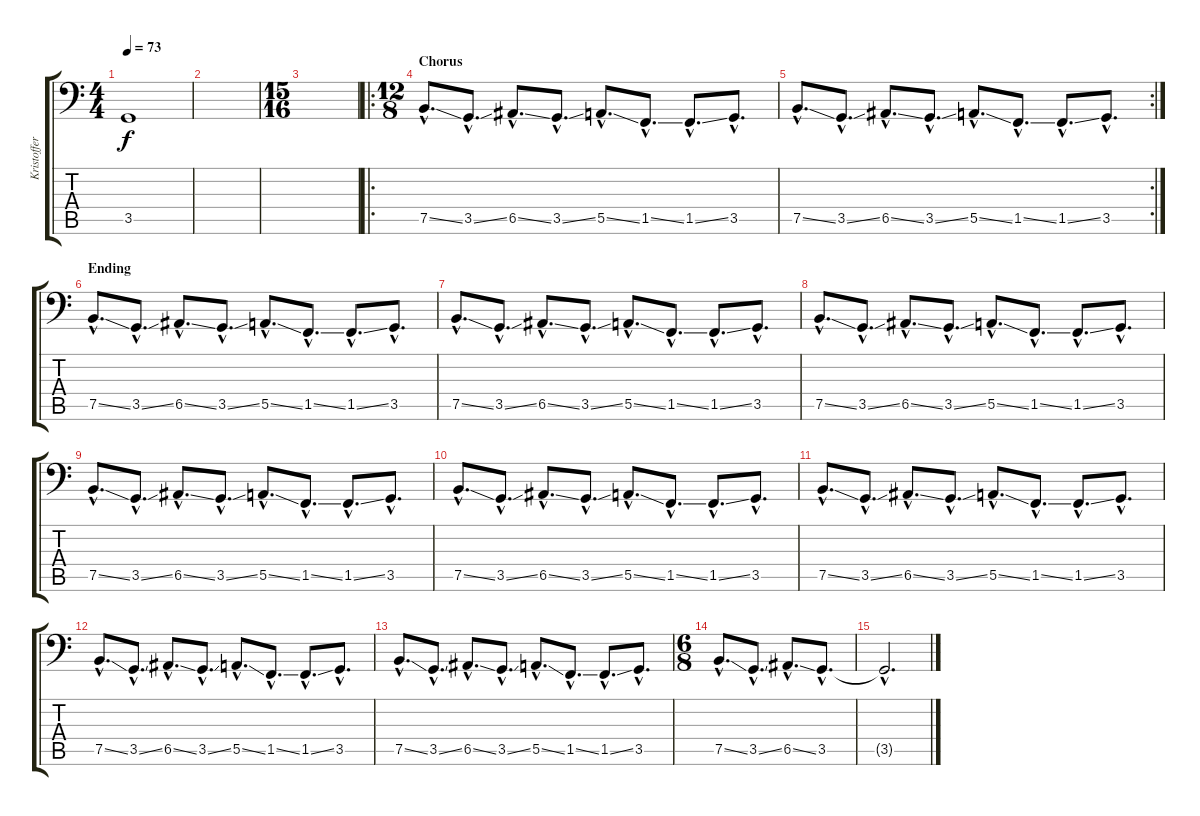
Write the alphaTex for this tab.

\track ("Kristoffer Gildenlöw" "Kristoffer") {instrument electricbassfinger}
\staff {score tabs}
\tuning (C3 G2 D2 A1 E1 B0) {hide}
\ts (4 4)
\tempo 73
\clef f4
\ks c
3.5{t}.1{dy f} |
|
\ts (15 16)
|
\ro
\ts (12 8)
\section ("" "Chorus")
7.5{ss hac}.8{d} 3.5{ss hac}.8{d} 6.5{ss hac}.8{d} 3.5{ss hac}.8{d} 5.5{ss hac}.8{d} 1.5{ss hac}.8{d} 1.5{ss hac}.8{d} 3.5{hac}.8{d} |
\rc 2
7.5{ss hac}.8{d} 3.5{ss hac}.8{d} 6.5{ss hac}.8{d} 3.5{ss hac}.8{d} 5.5{ss hac}.8{d} 1.5{ss hac}.8{d} 1.5{ss hac}.8{d} 3.5{hac}.8{d} |
\section ("" "Ending")
7.5{ss hac}.8{d} 3.5{ss hac}.8{d} 6.5{ss hac}.8{d} 3.5{ss hac}.8{d} 5.5{ss hac}.8{d} 1.5{ss hac}.8{d} 1.5{ss hac}.8{d} 3.5{hac}.8{d} |
7.5{ss hac}.8{d} 3.5{ss hac}.8{d} 6.5{ss hac}.8{d} 3.5{ss hac}.8{d} 5.5{ss hac}.8{d} 1.5{ss hac}.8{d} 1.5{ss hac}.8{d} 3.5{hac}.8{d} |
7.5{ss hac}.8{d} 3.5{ss hac}.8{d} 6.5{ss hac}.8{d} 3.5{ss hac}.8{d} 5.5{ss hac}.8{d} 1.5{ss hac}.8{d} 1.5{ss hac}.8{d} 3.5{hac}.8{d} |
7.5{ss hac}.8{d} 3.5{ss hac}.8{d} 6.5{ss hac}.8{d} 3.5{ss hac}.8{d} 5.5{ss hac}.8{d} 1.5{ss hac}.8{d} 1.5{ss hac}.8{d} 3.5{hac}.8{d} |
7.5{ss hac}.8{d} 3.5{ss hac}.8{d} 6.5{ss hac}.8{d} 3.5{ss hac}.8{d} 5.5{ss hac}.8{d} 1.5{ss hac}.8{d} 1.5{ss hac}.8{d} 3.5{hac}.8{d} |
7.5{ss hac}.8{d} 3.5{ss hac}.8{d} 6.5{ss hac}.8{d} 3.5{ss hac}.8{d} 5.5{ss hac}.8{d} 1.5{ss hac}.8{d} 1.5{ss hac}.8{d} 3.5{hac}.8{d} |
7.5{ss hac}.8{d} 3.5{ss hac}.8{d} 6.5{ss hac}.8{d} 3.5{ss hac}.8{d} 5.5{ss hac}.8{d} 1.5{ss hac}.8{d} 1.5{ss hac}.8{d} 3.5{hac}.8{d} |
7.5{ss hac}.8{d} 3.5{ss hac}.8{d} 6.5{ss hac}.8{d} 3.5{ss hac}.8{d} 5.5{ss hac}.8{d} 1.5{ss hac}.8{d} 1.5{ss hac}.8{d} 3.5{hac}.8{d} |
\ts (6 8)
7.5{ss hac}.8{d} 3.5{ss hac}.8{d} 6.5{ss hac}.8{d} 3.5{hac}.8{d} |
3.5{hac t}.2{d}
